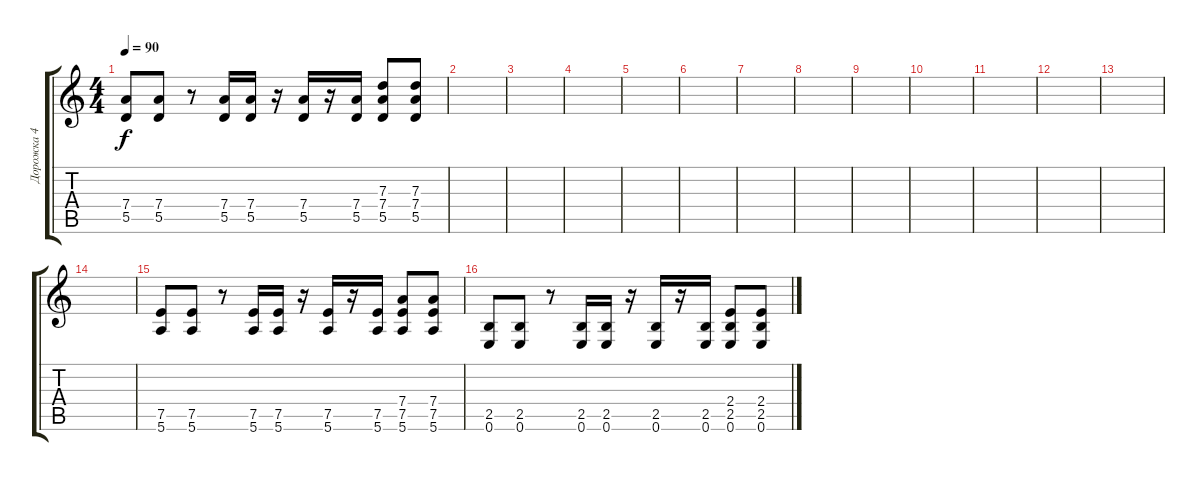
\track ("Дорожка 4" "Дорожка 4") {instrument distortionguitar}
\staff {score tabs}
\tuning (E4 B3 G3 D3 A2 E2) {hide}
\ts (4 4)
\tempo 90
\clef g2
\ks c
(7.4 5.5).8{dy f} (7.4 5.5).8 r.8 (7.4 5.5).16 (7.4 5.5).16 r.16 (7.4 5.5).16 r.16 (7.4 5.5).16 (7.3 7.4 5.5).8 (7.3 7.4 5.5).8 |
|
|
|
|
|
|
|
|
|
|
|
|
|
(7.5 5.6).8 (7.5 5.6).8 r.8 (7.5 5.6).16 (7.5 5.6).16 r.16 (7.5 5.6).16 r.16 (7.5 5.6).16 (7.4 7.5 5.6).8 (7.4 7.5 5.6).8 |
(2.5 0.6).8 (2.5 0.6).8 r.8 (2.5 0.6).16 (2.5 0.6).16 r.16 (2.5 0.6).16 r.16 (2.5 0.6).16 (2.4 2.5 0.6).8 (2.4 2.5 0.6).8
